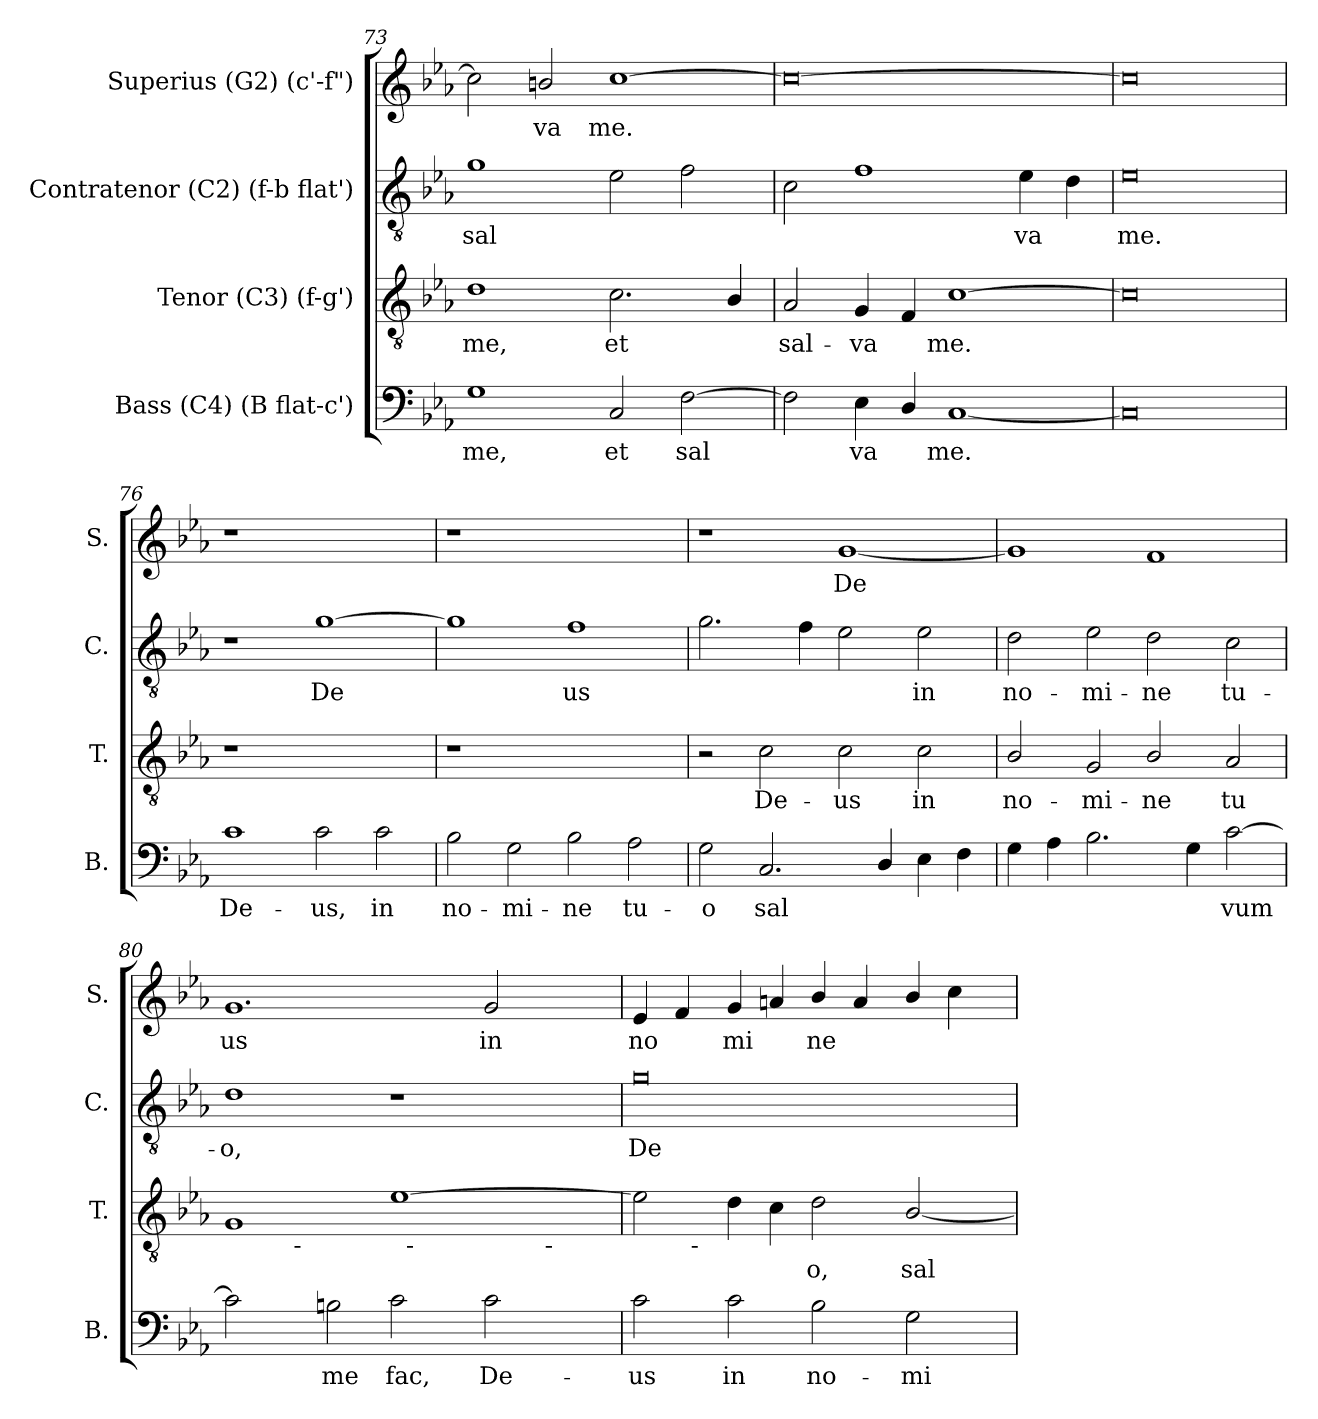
**kern	**text	**kern	**text	**kern	**text	**kern	**text
*part4	*part4	*part3	*part3	*part2	*part2	*part1	*part1
*staff4	*staff4	*staff3	*staff3	*staff2	*staff2	*staff1	*staff1
*I"Bass (C4)  (B flat-c')	*	*I"Tenor (C3)  (f-g')	*	*I"Contratenor (C2)  (f-b flat')	*	*I"Superius (G2)  (c'-f")	*
*I'B.	*	*I'T.	*	*I'C.	*	*I'S.	*
*clefF4	*	*clefGv2	*	*clefGv2	*	*clefG2	*
*k[b-e-a-]	*	*k[b-e-a-]	*	*k[b-e-a-]	*	*k[b-e-a-]	*
*E-:	*	*E-:	*	*E-:	*	*E-:	*
=73	=73	=73	=73	=73	=73	=73	=73
!	!LO:LY:b:cj	!	!LO:LY:b:cj	!	!LO:LY:b:cj	!	!LO:LY:b:cj
1G	me,	1d	me,	1g	sal-	2cc\]	--
!	!	!	!	!	!	!	!LO:LY:b:cj
.	.	.	.	.	.	2bn/	-va
!	!LO:LY:b:cj	!	!LO:LY:b:cj	!	!LO:LY:b:cj	!	!LO:LY:b:cj
2C/	et	2.c\	et	2e-\	--	[>1cc	me.
!	!LO:LY:b:cj	!	!	!	!LO:LY:b:cj	!	!
[>2F\	sal-	.	.	2f\	--	.	.
!	!	!	!LO:LY:b:cj	!	!	!	!
.	.	4B-/	.	.	.	.	.
=74	=74	=74	=74	=74	=74	=74	=74
!	!LO:LY:b:cj	!	!LO:LY:b:cj	!	!LO:LY:b:cj	!	!LO:LY:b:cj
2F\]	--	2A-/	sal-	2c\	--	0cc_>	.
!	!LO:LY:b:cj	!	!LO:LY:b:cj	!	!LO:LY:b:cj	!	!
4E-\	-va	4G/	-va	1f	--	.	.
!	!LO:LY:b:cj	!	!LO:LY:b:cj	!	!	!	!
4D/	.	4F/	.	.	.	.	.
!	!LO:LY:b:cj	!	!LO:LY:b:cj	!	!	!	!
[<1C	me.	[>1c	me.	.	.	.	.
!	!	!	!	!	!LO:LY:b:cj	!	!
.	.	.	.	4e-\	-va	.	.
!	!	!	!	!	!LO:LY:b:cj	!	!
.	.	.	.	4d\	.	.	.
=75	=75	=75	=75	=75	=75	=75	=75
!	!LO:LY:b:cj	!	!LO:LY:b:cj	!	!LO:LY:b:cj	!	!LO:LY:b:cj
0C]	.	0c]	.	0e-	me.	0cc]	.
!!LO:LB:g=z
=76	=76	=76	=76	=76	=76	=76	=76
!	!LO:LY:b:cj	!	!	!	!	!	!
1c	De-	1r	.	1r	.	1r	.
!	!LO:LY:b:cj	!	!	!	!LO:LY:b:cj	!	!
2c\	-us,	1ryy	.	[>1g	De-	1ryy	.
!	!LO:LY:b:cj	!	!	!	!	!	!
2c\	in	.	.	.	.	.	.
=77	=77	=77	=77	=77	=77	=77	=77
!	!LO:LY:b:cj	!	!	!	!LO:LY:b:cj	!	!
2B-\	no-	1r	.	1g]	--	1r	.
!	!LO:LY:b:cj	!	!	!	!	!	!
2G\	-mi-	.	.	.	.	.	.
!	!LO:LY:b:cj	!	!	!	!LO:LY:b:cj	!	!
2B-\	-ne	1ryy	.	1f	-us	1ryy	.
!	!LO:LY:b:cj	!	!	!	!	!	!
2A-\	tu-	.	.	.	.	.	.
=78	=78	=78	=78	=78	=78	=78	=78
!	!LO:LY:b:cj	!	!	!	!LO:LY:b:cj	!	!
2G\	-o	2r	.	2.g\	.	1r	.
!	!LO:LY:b:cj	!	!LO:LY:b:cj	!	!	!	!
2.C/	sal-	2c\	De-	.	.	.	.
!	!	!	!	!	!LO:LY:b:cj	!	!
.	.	.	.	4f\	.	.	.
!	!	!	!LO:LY:b:cj	!	!LO:LY:b:cj	!	!LO:LY:b:cj
.	.	2c\	-us	2e-\	.	[<1g	De-
!	!LO:LY:b:cj	!	!	!	!	!	!
4D/	--	.	.	.	.	.	.
!	!LO:LY:b:cj	!	!LO:LY:b:cj	!	!LO:LY:b:cj	!	!
4E-\	--	2c\	in	2e-\	in	.	.
!	!LO:LY:b:cj	!	!	!	!	!	!
4F\	--	.	.	.	.	.	.
=79	=79	=79	=79	=79	=79	=79	=79
!	!LO:LY:b:cj	!	!LO:LY:b:cj	!	!LO:LY:b:cj	!	!LO:LY:b:cj
4G\	--	2B-/	no-	2d\	no-	1g]	--
!	!LO:LY:b:cj	!	!	!	!	!	!
4A-\	--	.	.	.	.	.	.
!	!LO:LY:b:cj	!	!LO:LY:b:cj	!	!LO:LY:b:cj	!	!
2.B-\	--	2G/	-mi-	2e-\	-mi-	.	.
!	!	!	!LO:LY:b:cj	!	!LO:LY:b:cj	!	!LO:LY:b:cj
.	.	2B-/	-ne	2d\	-ne	1f	--
!	!LO:LY:b:cj	!	!	!	!	!	!
4G\	--	.	.	.	.	.	.
!	!LO:LY:b:cj	!	!LO:LY:b:cj	!	!LO:LY:b:cj	!	!
[<2c\	-vum	2A-/	tu-	2c\	tu-	.	.
!!LO:LB:g=z
=80	=80	=80	=80	=80	=80	=80	=80
!	!LO:LY:b:cj	!	!LO:LY:b:cj	!	!LO:LY:b:cj	!	!LO:LY:b:cj
*	*	*^	*	*	*	*	*
*	*	*	*^	*	*	*	*	*
*	*	*	*	*^	*	*	*	*	*
2c\]	.	1G	4ryy	1ryy	1ryy	--	1d	-o,	1.g	-us
.	.	.	16ryy	.	.	.	.	.	.	.
.	.	.	64ryy	.	.	.	.	.	.	.
!	!	!	!LO:TX:b:t=-	!	!	!	!	!	!	!
.	.	.	1ryy	.	.	.	.	.	.	.
!	!LO:LY:b:cj	!	!	!	!	!	!	!	!	!
2Bn\	me	.	.	.	.	.	.	.	.	.
!	!LO:LY:b:cj	!	!	!	!	!LO:LY:b:cj	!	!	!	!
2c\	fac,	[>1e-	.	32.ryy	2ryy	--	1r	.	.	.
!	!	!	!	!LO:TX:b:t=-	!	!	!	!	!	!
.	.	.	.	2ryy	.	.	.	.	.	.
.	.	.	2ryy	.	.	.	.	.	.	.
!	!LO:LY:b:cj	!	!	!	!	!	!	!	!	!LO:LY:b:cj
2c\	De-	.	.	.	4ryy	.	.	.	2g/	in
.	.	.	.	4ryy	.	.	.	.	.	.
.	.	.	.	.	64ryy	.	.	.	.	.
!	!	!	!	!	!LO:TX:b:t=-	!	!	!	!	!
.	.	.	.	.	8...ryy	.	.	.	.	.
.	.	.	.	8ryy	.	.	.	.	.	.
.	.	.	8ryy	.	.	.	.	.	.	.
.	.	.	.	16ryy	.	.	.	.	.	.
.	.	.	32.ryy	.	.	.	.	.	.	.
.	.	.	.	64ryy	.	.	.	.	.	.
=81	=81	=81	=81	=81	=81	=81	=81	=81	=81	=81
!	!LO:LY:b:cj	!	!	!	!	!LO:LY:b:cj	!	!LO:LY:b:cj	!	!LO:LY:b:cj
*	*	*	*v	*v	*v	*	*	*	*	*
2c\	-us	2e-\]	4ryy	--	0g	De-	4e-/	no-
!	!	!	!	!	!	!	!	!LO:LY:b:cj
.	.	.	32.ryy	.	.	.	4f/	--
!	!	!	!LO:TX:b:t=-	!	!	!	!	!
.	.	.	1ryy	.	.	.	.	.
!	!LO:LY:b:cj	!	!	!LO:LY:b:cj	!	!	!	!LO:LY:b:cj
2c\	in	4d\	.	--	.	.	4g/	-mi-
!	!	!	!	!LO:LY:b:cj	!	!	!	!LO:LY:b:cj
.	.	4c\	.	--	.	.	4an/	--
!	!LO:LY:b:cj	!	!	!LO:LY:b:cj	!	!	!	!LO:LY:b:cj
2B-\	no-	2d\	.	-o,	.	.	4b-/	-ne
!	!	!	!	!	!	!	!	!LO:LY:b:cj
.	.	.	.	.	.	.	4a/	.
.	.	.	2ryy	.	.	.	.	.
!	!LO:LY:b:cj	!	!	!LO:LY:b:cj	!	!	!	!LO:LY:b:cj
2G\	-mi-	[<2B-/	.	sal-	.	.	4b-/	.
!	!	!	!	!	!	!	!	!LO:LY:b:cj
.	.	.	.	.	.	.	4cc\	.
.	.	.	8ryy	.	.	.	.	.
.	.	.	16ryy	.	.	.	.	.
.	.	.	64ryy	.	.	.	.	.
*	*	*v	*v	*	*	*	*	*
=	=	=	=	=	=	=	=
*-	*-	*-	*-	*-	*-	*-	*-
